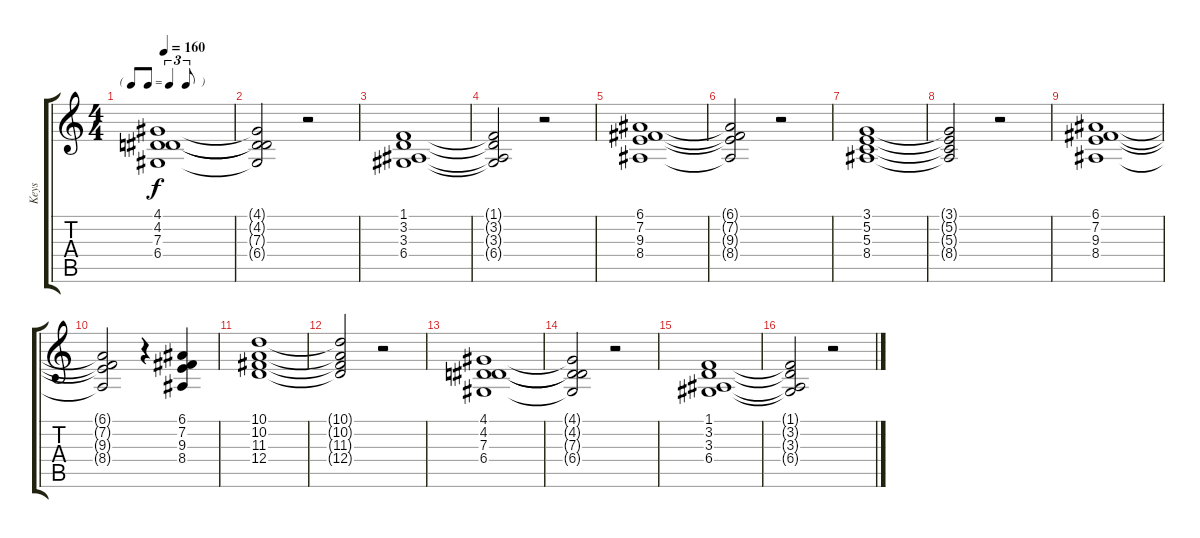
\track ("Keys" "Keys") {instrument synthstrings1}
\staff {score tabs}
\tuning (E4 B3 G3 D3 A2 E2) {hide}
\ts (4 4)
\tf triplet8th
\tempo 160
\clef g2
\ks c
(4.1 4.2 7.3 6.4).1{dy f} |
(4.1{t} 4.2{t} 7.3{t} 6.4{t}).2 r.2 |
(1.1 3.2 3.3 6.4).1 |
(1.1{t} 3.2{t} 3.3{t} 6.4{t}).2 r.2 |
(6.1 7.2 9.3 8.4).1 |
(6.1{t} 7.2{t} 9.3{t} 8.4{t}).2 r.2 |
(3.1 5.2 5.3 8.4).1 |
(3.1{t} 5.2{t} 5.3{t} 8.4{t}).2 r.2 |
(6.1 7.2 9.3 8.4).1 |
(6.1{t} 7.2{t} 9.3{t} 8.4{t}).2 r.4 (6.1 7.2 9.3 8.4).4 |
(10.1 10.2 11.3 12.4).1 |
(10.1{t} 10.2{t} 11.3{t} 12.4{t}).2 r.2 |
(4.1 4.2 7.3 6.4).1 |
(4.1{t} 4.2{t} 7.3{t} 6.4{t}).2 r.2 |
(1.1 3.2 3.3 6.4).1 |
(1.1{t} 3.2{t} 3.3{t} 6.4{t}).2 r.2
